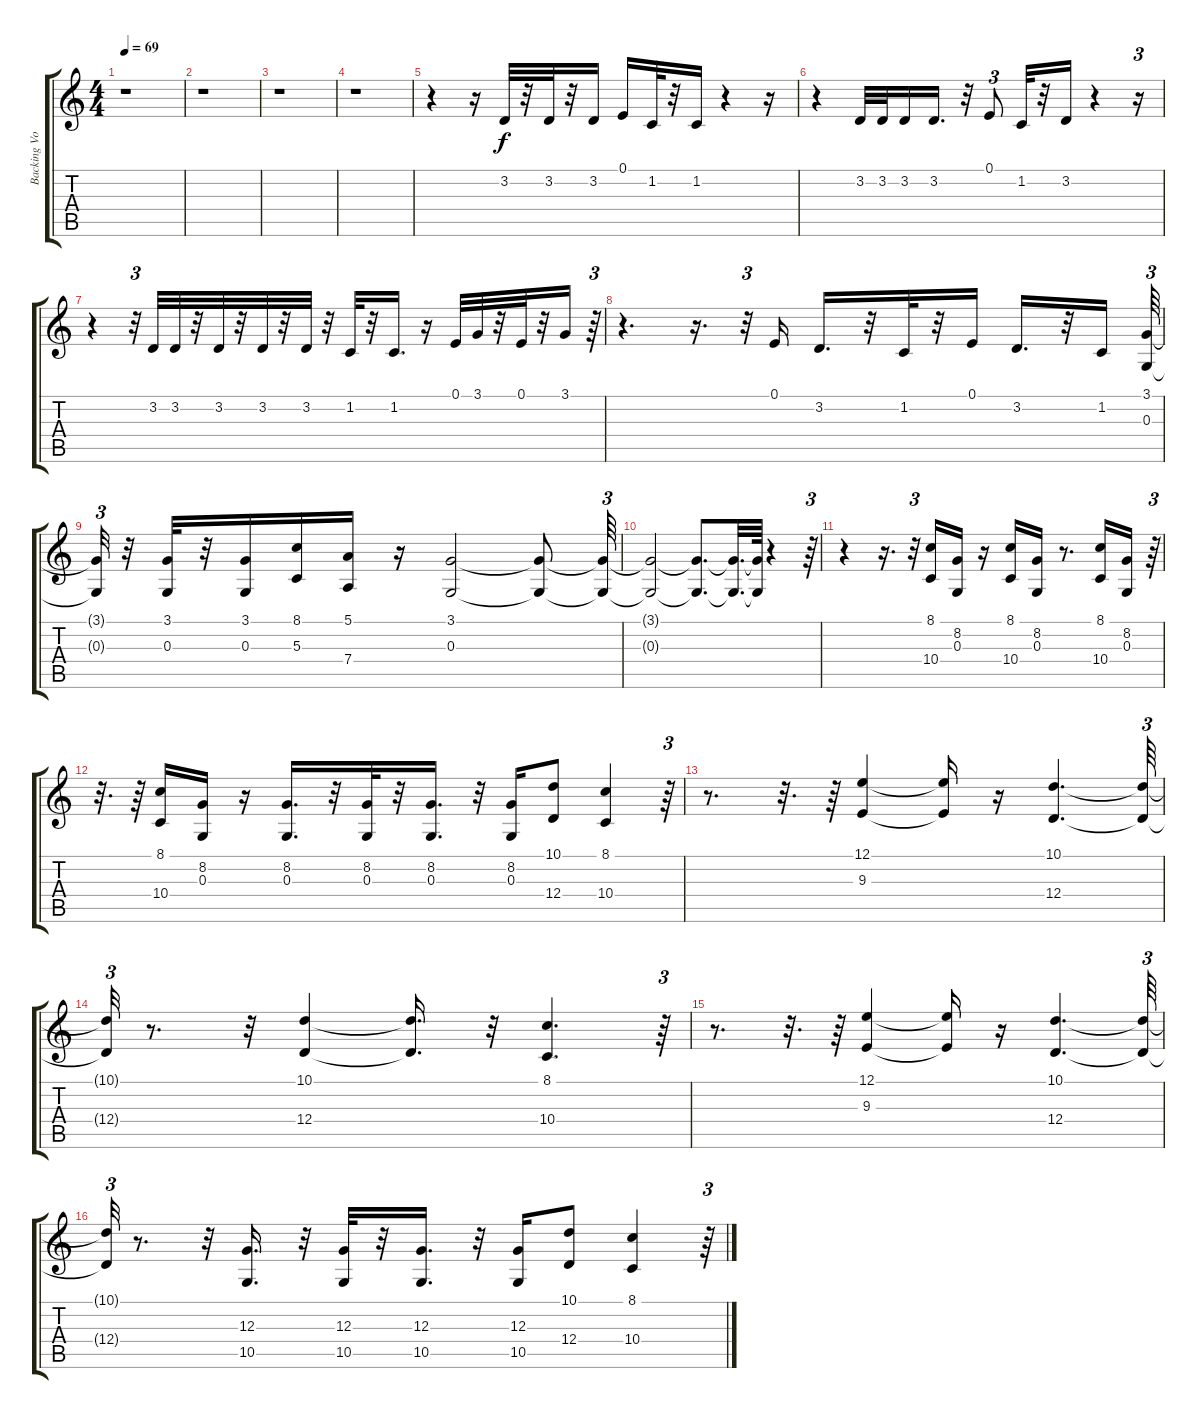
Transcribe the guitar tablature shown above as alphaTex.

\track ("Backing Vocals" "Backing Vo") {instrument voiceoohs}
\staff {score tabs}
\tuning (E4 B3 G3 D3 A2 E2) {hide}
\ts (4 4)
\tempo 69
\clef g2
\ks c
r.1{dy f} |
r.1 |
r.1 |
r.1 |
r.4 r.16 3.2.32 r.32 3.2.32 r.32 3.2.16 0.1.16 1.2.32 r.32 1.2.16 r.4 r.16 |
r.4 3.2.32 3.2.32 3.2.16 3.2.16{d} r.32 0.1.8{tu (3 2)} 1.2.32 r.32 3.2.16 r.4 r.16{tu (3 2)} |
r.4 r.32{tu (3 2)} 3.2.32 3.2.32 r.32 3.2.32 r.32 3.2.32 r.32 3.2.32 r.32 1.2.32 r.32 1.2.16{d} r.16 0.1.32 3.1.32 r.32 0.1.32 r.32 3.1.16 r.64{tu (3 2)} |
r.4{d} r.16{d} r.32{tu (3 2)} 0.1.16 3.2.16{d} r.32 1.2.32 r.32 0.1.16 3.2.16{d} r.32 1.2.16 (3.1 0.3).64{tu (3 2)} |
(3.1{t} 0.3{t}).32{tu (3 2)} r.32 (3.1 0.3).32 r.32 (3.1 0.3).16 (8.1 5.3).16 (5.1 7.4).16 r.16 (3.1 0.3).2 (3.1{t} 0.3{t}).8 (3.1{t} 0.3{t}).64{tu (3 2)} |
(3.1{t} 0.3{t}).2 (3.1{t} 0.3{t}).8{d} (3.1{t} 0.3{t}).32{d} (3.1{t} 0.3{t}).64 r.4 r.64{tu (3 2)} |
r.4 r.16{d} r.32{tu (3 2)} (8.1 10.4).16 (8.2 0.3).16 r.16 (8.1 10.4).16 (8.2 0.3).16 r.8{d} (8.1 10.4).16 (8.2 0.3).16 r.64{tu (3 2)} |
r.32{d} r.64 (8.1 10.4).16 (8.2 0.3).16 r.16 (8.2 0.3).16{d} r.32 (8.2 0.3).32 r.32 (8.2 0.3).16{d} r.32 (8.2 0.3).16 (10.1 12.4).8 (8.1 10.4).4 r.64{tu (3 2)} |
r.8{d} r.32{d} r.64 (12.1 9.3).4 (12.1{t} 9.3{t}).16 r.16 (10.1 12.4).4{d} (10.1{t} 12.4{t}).64{tu (3 2)} |
(10.1{t} 12.4{t}).32{tu (3 2)} r.8{d} r.32 (10.1 12.4).4 (10.1{t} 12.4{t}).16{d} r.32 (8.1 10.4).4{d} r.64{tu (3 2)} |
r.8{d} r.32{d} r.64 (12.1 9.3).4 (12.1{t} 9.3{t}).16 r.16 (10.1 12.4).4{d} (10.1{t} 12.4{t}).64{tu (3 2)} |
(10.1{t} 12.4{t}).32{tu (3 2)} r.8{d} r.32 (12.3 10.5).16{d} r.32 (12.3 10.5).32 r.32 (12.3 10.5).16{d} r.32 (12.3 10.5).16 (10.1 12.4).8 (8.1 10.4).4 r.64{tu (3 2)}
